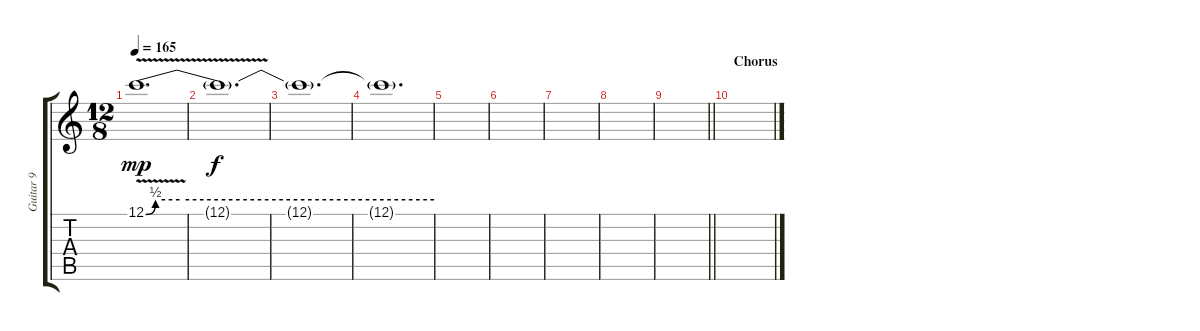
\track ("Guitar 9" "Guitar 9") {instrument distortionguitar}
\staff {score tabs}
\tuning (C4 G3 Eb3 Bb2 F2 C2) {hide}
\ts (12 8)
\section ("" "")
\tempo 165
\clef g2
\ks c
12.1{be (custom 0 0 2 2 7 2 15 2 60 2) v}.1{d dy mp} |
12.1{t}.1{d dy f} |
12.1{t}.1{d} |
12.1{t}.1{d} |
|
|
|
|
\barLineRight lightlight
|
\section ("" "Chorus")
